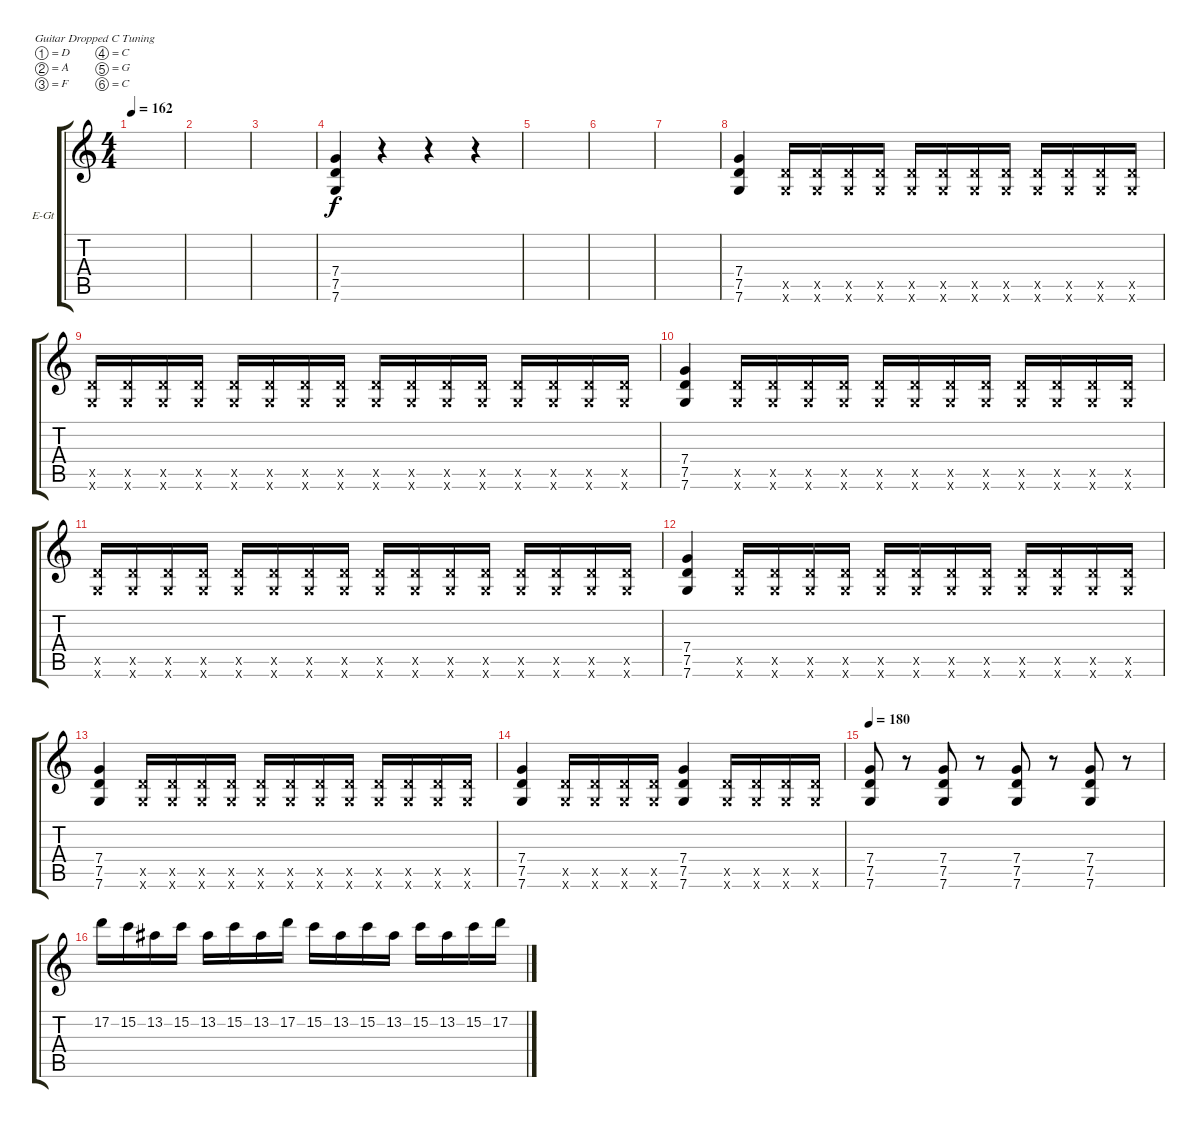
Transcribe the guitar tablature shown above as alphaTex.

\defaultSystemsLayout 4
\bracketExtendMode groupsimilarinstruments
\firstSystemTrackNameOrientation horizontal
\otherSystemsTrackNameOrientation horizontal
\track ("Michael Padget" "E-Gt") {instrument distortionguitar}
\staff {score tabs}
\tuning (D4 A3 F3 C3 G2 C2)
\ts (4 4)
\tempo 162
\clef g2
\ks c
|
|
|
(7.5 7.6 7.4).4 r.4 r.4 r.4 |
|
|
|
(7.6 7.5 7.4).4 (7.5{x} 7.6{x}).16 (7.6{x} 7.5{x}).16 (7.5{x} 7.6{x}).16 (7.6{x} 7.5{x}).16 (7.5{x} 7.6{x}).16 (7.5{x} 7.6{x}).16 (7.5{x} 7.6{x}).16 (7.6{x} 7.5{x}).16 (7.5{x} 7.6{x}).16 (7.6{x} 7.5{x}).16 (7.5{x} 7.6{x}).16 (7.6{x} 7.5{x}).16 |
(7.5{x} 7.6{x}).16 (7.5{x} 7.6{x}).16 (7.5{x} 7.6{x}).16 (7.5{x} 7.6{x}).16 (7.5{x} 7.6{x}).16 (7.5{x} 7.6{x}).16 (7.5{x} 7.6{x}).16 (7.5{x} 7.6{x}).16 (7.5{x} 7.6{x}).16 (7.5{x} 7.6{x}).16 (7.5{x} 7.6{x}).16 (7.5{x} 7.6{x}).16 (7.5{x} 7.6{x}).16 (7.5{x} 7.6{x}).16 (7.5{x} 7.6{x}).16 (7.5{x} 7.6{x}).16 |
(7.6 7.5 7.4).4 (7.5{x} 7.6{x}).16 (7.6{x} 7.5{x}).16 (7.5{x} 7.6{x}).16 (7.6{x} 7.5{x}).16 (7.5{x} 7.6{x}).16 (7.5{x} 7.6{x}).16 (7.5{x} 7.6{x}).16 (7.6{x} 7.5{x}).16 (7.5{x} 7.6{x}).16 (7.6{x} 7.5{x}).16 (7.5{x} 7.6{x}).16 (7.6{x} 7.5{x}).16 |
(7.5{x} 7.6{x}).16 (7.5{x} 7.6{x}).16 (7.5{x} 7.6{x}).16 (7.5{x} 7.6{x}).16 (7.5{x} 7.6{x}).16 (7.5{x} 7.6{x}).16 (7.5{x} 7.6{x}).16 (7.5{x} 7.6{x}).16 (7.5{x} 7.6{x}).16 (7.5{x} 7.6{x}).16 (7.5{x} 7.6{x}).16 (7.5{x} 7.6{x}).16 (7.5{x} 7.6{x}).16 (7.5{x} 7.6{x}).16 (7.5{x} 7.6{x}).16 (7.5{x} 7.6{x}).16 |
(7.6 7.5 7.4).4 (7.5{x} 7.6{x}).16 (7.6{x} 7.5{x}).16 (7.5{x} 7.6{x}).16 (7.6{x} 7.5{x}).16 (7.5{x} 7.6{x}).16 (7.5{x} 7.6{x}).16 (7.5{x} 7.6{x}).16 (7.6{x} 7.5{x}).16 (7.5{x} 7.6{x}).16 (7.6{x} 7.5{x}).16 (7.5{x} 7.6{x}).16 (7.6{x} 7.5{x}).16 |
(7.6 7.5 7.4).4 (7.5{x} 7.6{x}).16 (7.6{x} 7.5{x}).16 (7.5{x} 7.6{x}).16 (7.6{x} 7.5{x}).16 (7.5{x} 7.6{x}).16 (7.5{x} 7.6{x}).16 (7.5{x} 7.6{x}).16 (7.6{x} 7.5{x}).16 (7.5{x} 7.6{x}).16 (7.6{x} 7.5{x}).16 (7.5{x} 7.6{x}).16 (7.6{x} 7.5{x}).16 |
(7.6 7.5 7.4).4 (7.5{x} 7.6{x}).16 (7.6{x} 7.5{x}).16 (7.5{x} 7.6{x}).16 (7.6{x} 7.5{x}).16 (7.6 7.5 7.4).4 (7.5{x} 7.6{x}).16 (7.6{x} 7.5{x}).16 (7.5{x} 7.6{x}).16 (7.6{x} 7.5{x}).16 |
\tempo 180
(7.6 7.5 7.4).8 r.8 (7.6 7.5 7.4).8 r.8 (7.6 7.5 7.4).8 r.8 (7.6 7.5 7.4).8 r.8 |
17.2.16 15.2.16 13.2.16 15.2.16 13.2.16 15.2.16 13.2.16 17.2.16 15.2.16 13.2.16 15.2.16 13.2.16 15.2.16 13.2.16 15.2.16 17.2.16
